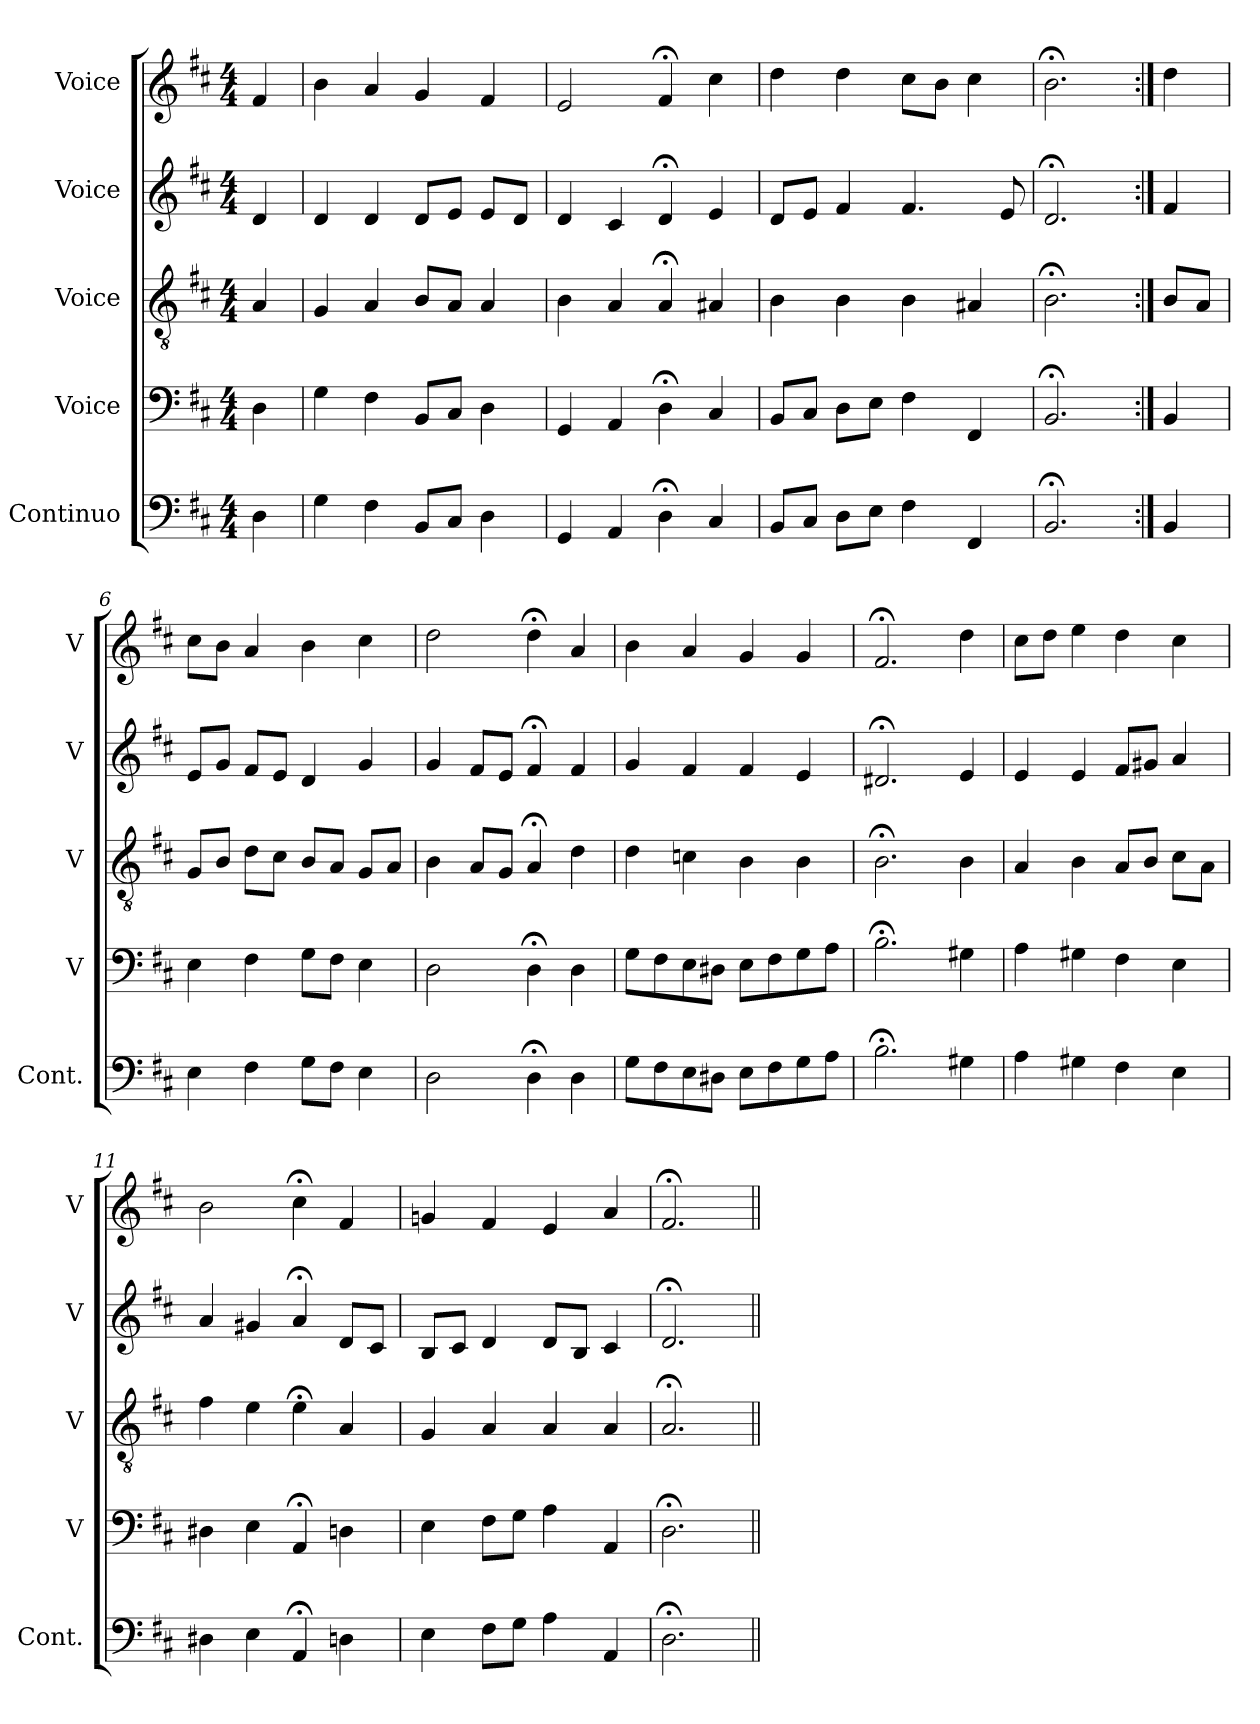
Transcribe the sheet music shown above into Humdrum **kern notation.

**kern	**kern	**kern	**kern	**kern
*part5	*part4	*part3	*part2	*part1
*staff5	*staff4	*staff3	*staff2	*staff1
*I"Continuo	*I"Voice	*I"Voice	*I"Voice	*I"Voice
*I'Cont.	*I'V	*I'V	*I'V	*I'V
*clefF4	*clefF4	*clefGv2	*clefG2	*clefG2
*k[f#c#]	*k[f#c#]	*k[f#c#]	*k[f#c#]	*k[f#c#]
*M4/4	*M4/4	*M4/4	*M4/4	*M4/4
=	=	=	=	=
4D	4D	4A	4d	4f#
=2	=2	=2	=2	=2
4G	4G	4G	4d	4b
4F#	4F#	4A	4d	4a
8BBL	8BBL	8BL	8dL	4g
8C#J	8C#J	8AJ	8eJ	.
4D	4D	4A	8eL	4f#
.	.	.	8dJ	.
=3	=3	=3	=3	=3
4GG	4GG	4B	4d	2e
4AA	4AA	4A	4c#	.
4D;<	4D;<	4A;<	4d;<	4f#;<
4C#	4C#	4A#X	4e	4cc#
=4	=4	=4	=4	=4
8BBL	8BBL	4B	8dL	4dd
8C#J	8C#J	.	8eJ	.
8DL	8DL	4B	4f#	4dd
8EJ	8EJ	.	.	.
4F#	4F#	4B	4.f#	8cc#L
.	.	.	.	8bJ
4FF#	4FF#	4A#X	.	4cc#
.	.	.	8e	.
=	=	=	=	=
2.BB;<	2.BB;<	2.B;<	2.d;<	2.b;<
=5:|!	=5:|!	=5:|!	=5:|!	=5:|!
4BB	4BB	8BL	4f#	4dd
.	.	8AJ	.	.
=6	=6	=6	=6	=6
4E	4E	8GL	8eL	8cc#L
.	.	8BJ	8gJ	8bJ
4F#	4F#	8dL	8f#L	4a
.	.	8c#J	8eJ	.
8GL	8GL	8BL	4d	4b
8F#J	8F#J	8AJ	.	.
4E	4E	8GL	4g	4cc#
.	.	8AJ	.	.
=7	=7	=7	=7	=7
2D	2D	4B	4g	2dd
.	.	8AL	8f#L	.
.	.	8GJ	8eJ	.
4D;<	4D;<	4A;<	4f#;<	4dd;<
4D	4D	4d	4f#	4a
=8	=8	=8	=8	=8
8GL	8GL	4d	4g	4b
8F#	8F#	.	.	.
8E	8E	4cn	4f#	4a
8D#XJ	8D#XJ	.	.	.
8EL	8EL	4B	4f#	4g
8F#	8F#	.	.	.
8G	8G	4B	4e	4g
8AJ	8AJ	.	.	.
=9	=9	=9	=9	=9
2.B;<	2.B;<	2.B;<	2.d#X;<	2.f#;<
4G#X	4G#X	4B	4e	4dd
=10	=10	=10	=10	=10
4A	4A	4A	4e	8cc#L
.	.	.	.	8ddJ
4G#X	4G#X	4B	4e	4ee
4F#	4F#	8AL	8f#L	4dd
.	.	8BJ	8g#XJ	.
4E	4E	8c#L	4a	4cc#
.	.	8AJ	.	.
=11	=11	=11	=11	=11
4D#X	4D#X	4f#	4a	2b
4E	4E	4e	4g#X	.
4AA;<	4AA;<	4e;<	4a;<	4cc#;<
4Dn	4Dn	4A	8dL	4f#
.	.	.	8c#J	.
=12	=12	=12	=12	=12
4E	4E	4G	8BL	4gn
.	.	.	8c#J	.
8F#L	8F#L	4A	4d	4f#
8GJ	8GJ	.	.	.
4A	4A	4A	8dL	4e
.	.	.	8BJ	.
4AA	4AA	4A	4c#	4a
=13	=13	=13	=13	=13
2.D;<	2.D;<	2.A;<	2.d;<	2.f#;<
=||	=||	=||	=||	=||
*-	*-	*-	*-	*-
